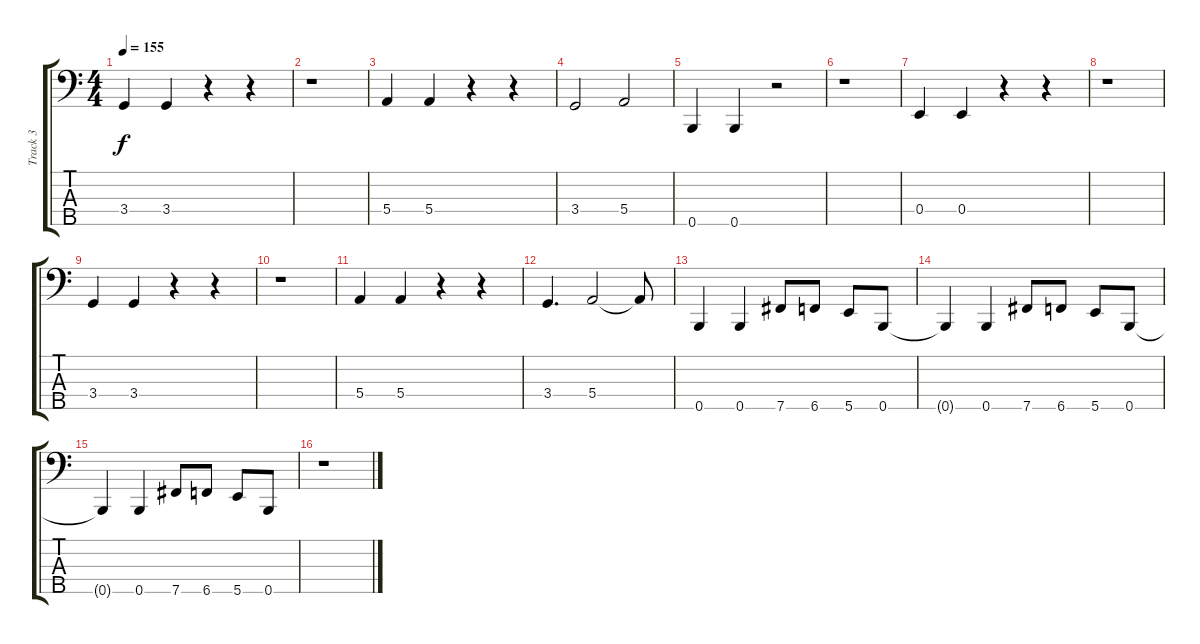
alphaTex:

\track ("Track 3" "Track 3") {instrument slapbass2}
\staff {score tabs}
\tuning (Gb2 D2 A1 E1 B0) {hide}
\ts (4 4)
\tempo 155
\clef f4
\ks c
3.4.4{dy f} 3.4.4 r.4 r.4 |
r.1 |
5.4.4 5.4.4 r.4 r.4 |
3.4.2 5.4.2 |
0.5.4 0.5.4 r.2 |
r.1 |
0.4.4 0.4.4 r.4 r.4 |
r.1 |
3.4.4 3.4.4 r.4 r.4 |
r.1 |
5.4.4 5.4.4 r.4 r.4 |
3.4.4{d} 5.4.2 5.4{t}.8 |
0.5.4 0.5.4 7.5.8 6.5.8 5.5.8 0.5.8 |
0.5{t}.4 0.5.4 7.5.8 6.5.8 5.5.8 0.5.8 |
0.5{t}.4 0.5.4 7.5.8 6.5.8 5.5.8 0.5.8 |
r.1
